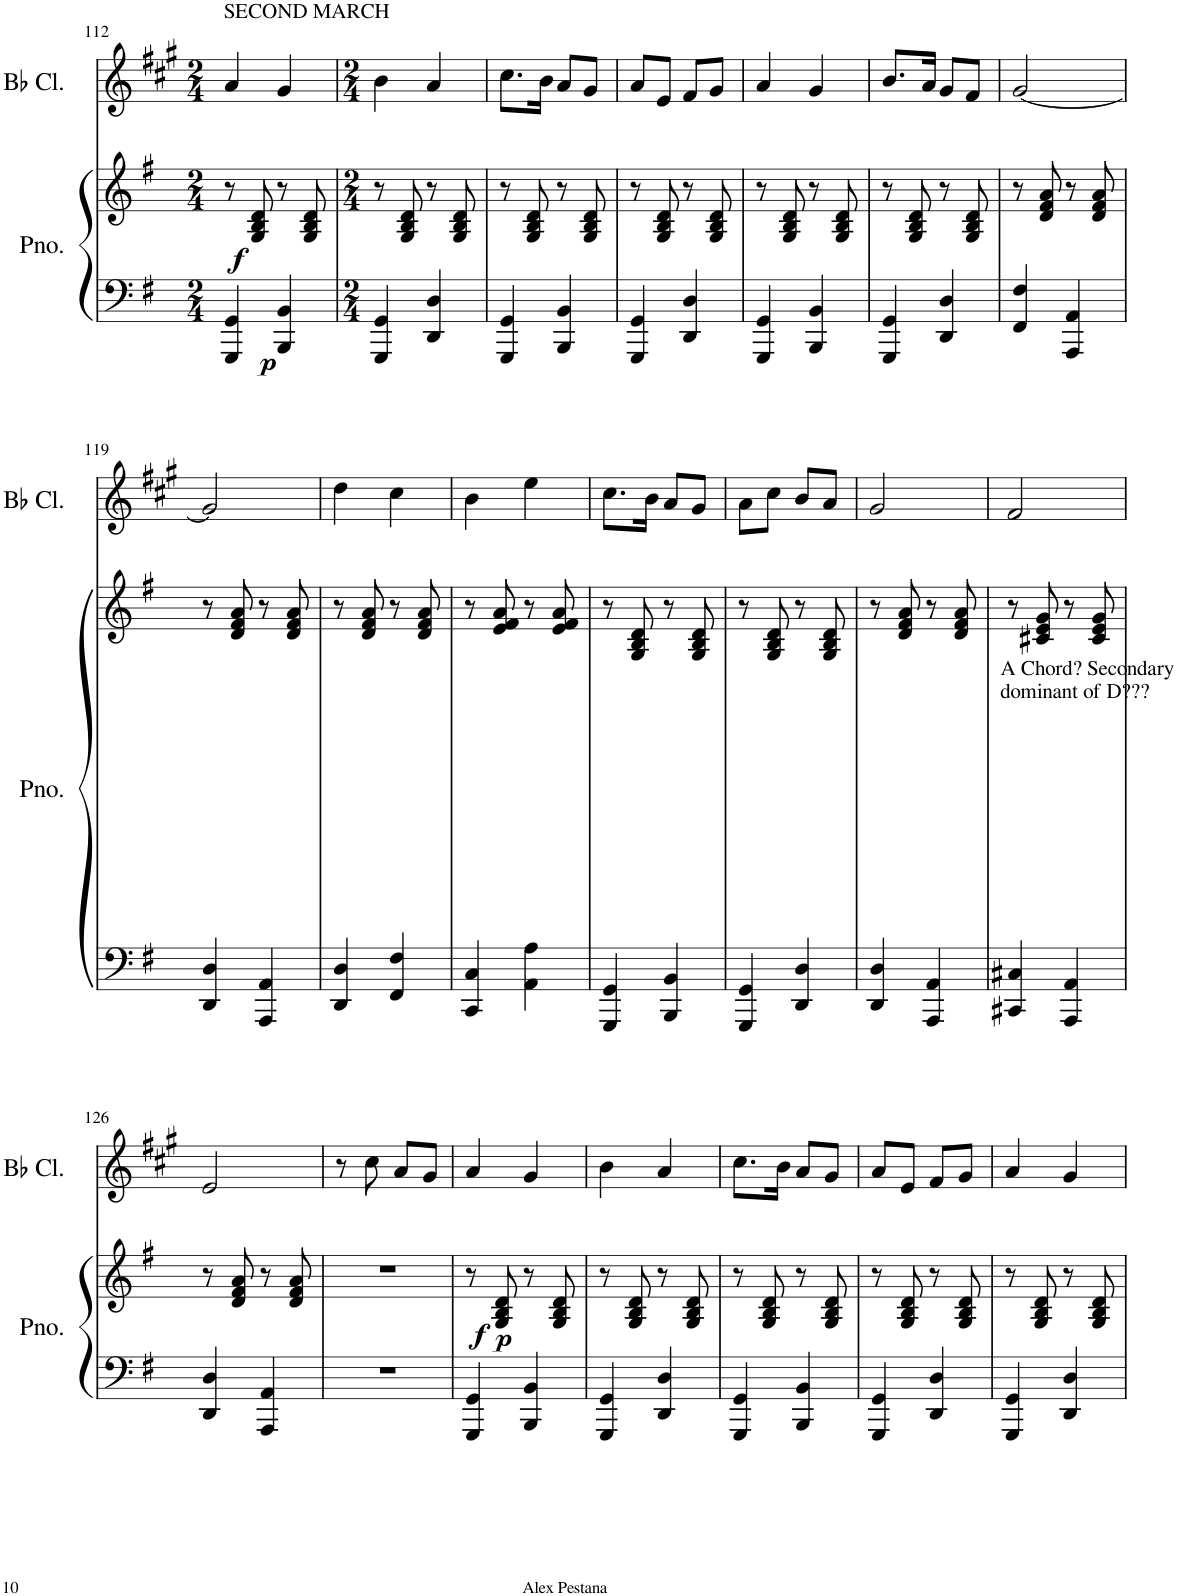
**kern	**kern	**dynam	**kern
*part2	*part2	*part2	*part1
*staff3	*staff2	*staff2/3	*staff1
*I"Piano	*	*	*I"Bb Clarinet
*I'Pno.	*	*	*I'Bb Cl.
!!LO:PB:g=z
*clefF4	*clefG2	*	*clefG2
*	*	*	*Trd1c2
*k[f#]	*k[f#]	*	*k[f#c#g#]
*M2/4	*M2/4	*	*M2/4
=112	=112	=112	=112
!	!	!	!LO:TX:a:t=SECOND MARCH
!	!	!LO:DY:b	!
4GGG/ 4GG/	8r	f	4a/
.	8G/ 8B/ 8d/	.	.
!	!	!LO:DY:b=2	!
4BBB/ 4BB/	8r	p	4g#/
.	8G/ 8B/ 8d/	.	.
=113	=113	=113	=113
*M2/4	*M2/4	*	*M2/4
4GGG/ 4GG/	8r	.	4b\
.	8G/ 8B/ 8d/	.	.
4DD/ 4D/	8r	.	4a/
.	8G/ 8B/ 8d/	.	.
=114	=114	=114	=114
4GGG/ 4GG/	8r	.	8.cc#\L
.	8G/ 8B/ 8d/	.	.
.	.	.	16b\Jk
4BBB/ 4BB/	8r	.	8a/L
.	8G/ 8B/ 8d/	.	8g#/J
=115	=115	=115	=115
4GGG/ 4GG/	8r	.	8a/L
.	8G/ 8B/ 8d/	.	8e/J
4DD/ 4D/	8r	.	8f#/L
.	8G/ 8B/ 8d/	.	8g#/J
=116	=116	=116	=116
4GGG/ 4GG/	8r	.	4a/
.	8G/ 8B/ 8d/	.	.
4BBB/ 4BB/	8r	.	4g#/
.	8G/ 8B/ 8d/	.	.
=117	=117	=117	=117
4GGG/ 4GG/	8r	.	8.b/L
.	8G/ 8B/ 8d/	.	.
.	.	.	16a/Jk
4DD/ 4D/	8r	.	8g#/L
.	8G/ 8B/ 8d/	.	8f#/J
=118	=118	=118	=118
4FF#/ 4F#/	8r	.	[2g#/
.	8d/ 8f#/ 8a/	.	.
4AAA/ 4AA/	8r	.	.
.	8d/ 8f#/ 8a/	.	.
!!LO:LB:g=z
=119	=119	=119	=119
4DD/ 4D/	8r	.	2g#/]
.	8d/ 8f#/ 8a/	.	.
4AAA/ 4AA/	8r	.	.
.	8d/ 8f#/ 8a/	.	.
=120	=120	=120	=120
4DD/ 4D/	8r	.	4dd\
.	8d/ 8f#/ 8a/	.	.
4FF#/ 4F#/	8r	.	4cc#\
.	8d/ 8f#/ 8a/	.	.
=121	=121	=121	=121
4CC/ 4C/	8r	.	4b\
.	8e/ 8f#/ 8a/	.	.
4AA\ 4A\	8r	.	4ee\
.	8e/ 8f#/ 8a/	.	.
=122	=122	=122	=122
4GGG/ 4GG/	8r	.	8.cc#\L
.	8G/ 8B/ 8d/	.	.
.	.	.	16b\Jk
4BBB/ 4BB/	8r	.	8a/L
.	8G/ 8B/ 8d/	.	8g#/J
=123	=123	=123	=123
4GGG/ 4GG/	8r	.	8a\L
.	8G/ 8B/ 8d/	.	8cc#\J
4DD/ 4D/	8r	.	8b/L
.	8G/ 8B/ 8d/	.	8a/J
=124	=124	=124	=124
4DD/ 4D/	8r	.	2g#/
.	8d/ 8f#/ 8a/	.	.
4AAA/ 4AA/	8r	.	.
.	8d/ 8f#/ 8a/	.	.
=125	=125	=125	=125
!LO:TX:a:t=A Chord? Secondary	!	!	!
!LO:TX:a:t=dominant of D???	!	!	!
4CC#X/ 4C#X/	8r	.	2f#/
.	8c#X/ 8e/ 8g/	.	.
4AAA/ 4AA/	8r	.	.
.	8c#/ 8e/ 8g/	.	.
!!LO:LB:g=z
=126	=126	=126	=126
4DD/ 4D/	8r	.	2e/
.	8d/ 8f#/ 8a/	.	.
4AAA/ 4AA/	8r	.	.
.	8d/ 8f#/ 8a/	.	.
=127	=127	=127	=127
2r	2r	.	8r
.	.	.	8cc#\
.	.	.	8a/L
.	.	.	8g#/J
=128	=128	=128	=128
!	!	!LO:DY:b	!
4GGG/ 4GG/	8r	f	4a/
!	!	!LO:DY:b	!
.	8G/ 8B/ 8d/	p	.
4BBB/ 4BB/	8r	.	4g#/
.	8G/ 8B/ 8d/	.	.
=129	=129	=129	=129
4GGG/ 4GG/	8r	.	4b\
.	8G/ 8B/ 8d/	.	.
4DD/ 4D/	8r	.	4a/
.	8G/ 8B/ 8d/	.	.
=130	=130	=130	=130
4GGG/ 4GG/	8r	.	8.cc#\L
.	8G/ 8B/ 8d/	.	.
.	.	.	16b\Jk
4BBB/ 4BB/	8r	.	8a/L
.	8G/ 8B/ 8d/	.	8g#/J
=131	=131	=131	=131
4GGG/ 4GG/	8r	.	8a/L
.	8G/ 8B/ 8d/	.	8e/J
4DD/ 4D/	8r	.	8f#/L
.	8G/ 8B/ 8d/	.	8g#/J
=132	=132	=132	=132
4GGG/ 4GG/	8r	.	4a/
.	8G/ 8B/ 8d/	.	.
4DD/ 4D/	8r	.	4g#/
.	8G/ 8B/ 8d/	.	.
=	=	=	=
*-	*-	*-	*-
